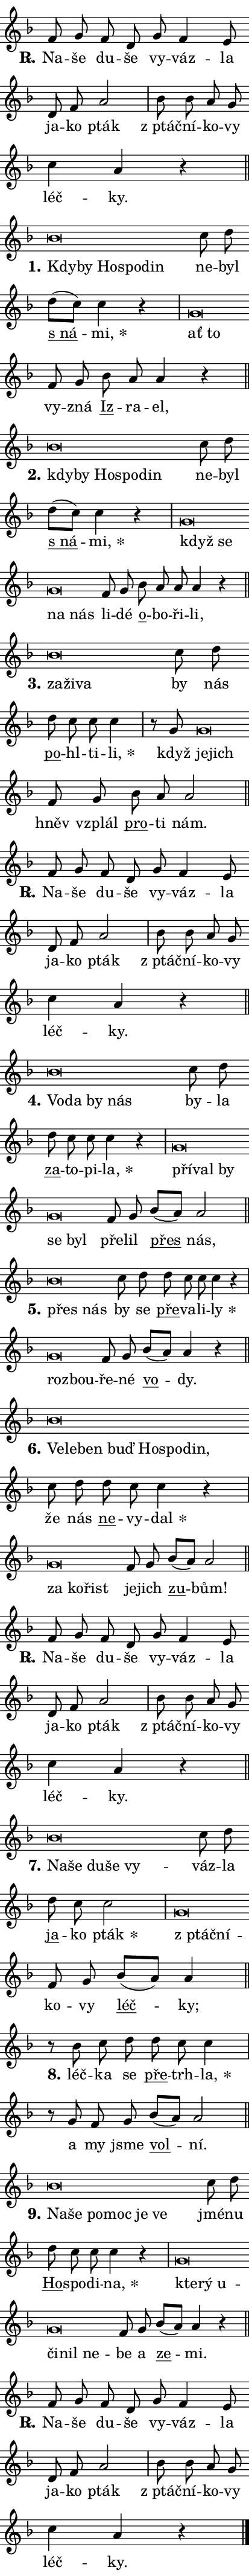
\version "2.22.1"
\header { tagline = "" }
\paper {
  indent = 0\cm
  top-margin = 0\cm
  right-margin = 0\cm
  bottom-margin = 0\cm
  left-margin = 0\cm
  paper-width = 7\cm
  page-breaking = #ly:one-page-breaking
  system-system-spacing.basic-distance = #11
  score-system-spacing.basic-distance = #11.3
  ragged-last = ##f
}


%% Author: Thomas Morley
%% https://lists.gnu.org/archive/html/lilypond-user/2020-05/msg00002.html
#(define (line-position grob)
"Returns position of @var[grob} in current system:
   @code{'start}, if at first time-step
   @code{'end}, if at last time-step
   @code{'middle} otherwise
"
  (let* ((col (ly:item-get-column grob))
         (ln (ly:grob-object col 'left-neighbor))
         (rn (ly:grob-object col 'right-neighbor))
         (col-to-check-left (if (ly:grob? ln) ln col))
         (col-to-check-right (if (ly:grob? rn) rn col))
         (break-dir-left
           (and
             (ly:grob-property col-to-check-left 'non-musical #f)
             (ly:item-break-dir col-to-check-left)))
         (break-dir-right
           (and
             (ly:grob-property col-to-check-right 'non-musical #f)
             (ly:item-break-dir col-to-check-right))))
        (cond ((eqv? 1 break-dir-left) 'start)
              ((eqv? -1 break-dir-right) 'end)
              (else 'middle))))

#(define (tranparent-at-line-position vctor)
  (lambda (grob)
  "Relying on @code{line-position} select the relevant enry from @var{vctor}.
Used to determine transparency,"
    (case (line-position grob)
      ((end) (not (vector-ref vctor 0)))
      ((middle) (not (vector-ref vctor 1)))
      ((start) (not (vector-ref vctor 2))))))

noteHeadBreakVisibility =
#(define-music-function (break-visibility)(vector?)
"Makes @code{NoteHead}s transparent relying on @var{break-visibility}"
#{
  \override NoteHead.transparent =
    #(tranparent-at-line-position break-visibility)
#})

#(define delete-ledgers-for-transparent-note-heads
  (lambda (grob)
    "Reads whether a @code{NoteHead} is transparent.
If so this @code{NoteHead} is removed from @code{'note-heads} from
@var{grob}, which is supposed to be @code{LedgerLineSpanner}.
As a result ledgers are not printed for this @code{NoteHead}"
    (let* ((nhds-array (ly:grob-object grob 'note-heads))
           (nhds-list
             (if (ly:grob-array? nhds-array)
                 (ly:grob-array->list nhds-array)
                 '()))
           ;; Relies on the transparent-property being done before
           ;; Staff.LedgerLineSpanner.after-line-breaking is executed.
           ;; This is fragile ...
           (to-keep
             (remove
               (lambda (nhd)
                 (ly:grob-property nhd 'transparent #f))
               nhds-list)))
      ;; TODO find a better method to iterate over grob-arrays, similiar
      ;; to filter/remove etc for lists
      ;; For now rebuilt from scratch
      (set! (ly:grob-object grob 'note-heads)  '())
      (for-each
        (lambda (nhd)
          (ly:pointer-group-interface::add-grob grob 'note-heads nhd))
        to-keep))))

hideNotes = {
  \noteHeadBreakVisibility #begin-of-line-visible
}
unHideNotes = {
  \noteHeadBreakVisibility #all-visible
}

% work-around for resetting accidentals
% https://lilypond.org/doc/v2.23/Documentation/notation/displaying-rhythms#unmetered-music
cadenzaMeasure = {
  \cadenzaOff
  \partial 1024 s1024
  \cadenzaOn
}

#(define-markup-command (accent layout props text) (markup?)
  "Underline accented syllable"
  (interpret-markup layout props
    #{\markup \override #'(offset . 4.3) \underline { #text }#}))

responsum = \markup \concat {
  "R" \hspace #-1.05 \path #0.1 #'((moveto 0 0.07) (lineto 0.9 0.8)) \hspace #0.05 "."
}

\layout {
    \context {
        \Staff
        \remove "Time_signature_engraver"
        \override LedgerLineSpanner.after-line-breaking = #delete-ledgers-for-transparent-note-heads
    }
    \context {
        \Voice {
            \override NoteHead.output-attributes = #'((class . "notehead"))
            \override Hairpin.height = #0.55
        }
    }
    \context {
        \Lyrics {
            \override StanzaNumber.output-attributes = #'((class . "stanzanumber"))
            \override LyricSpace.minimum-distance = #0.9
            \override LyricText.font-name = #"TeX Gyre Schola"
            \override LyricText.font-size = 1
            \override StanzaNumber.font-name = #"TeX Gyre Schola Bold"
            \override StanzaNumber.font-size = 1
        }
    }
}

% magnetic-lyrics.ily
%
%   written by
%     Jean Abou Samra <jean@abou-samra.fr>
%     Werner Lemberg <wl@gnu.org>
%
%   adapted by
%     Jiri Hon <jiri.hon@gmail.com>
%
% Version 2022-Apr-15

% https://www.mail-archive.com/lilypond-user@gnu.org/msg149350.html

#(define (Left_hyphen_pointer_engraver context)
   "Collect syllable-hyphen-syllable occurrences in lyrics and store
them in properties.  This engraver only looks to the left.  For
example, if the lyrics input is @code{foo -- bar}, it does the
following.

@itemize @bullet
@item
Set the @code{text} property of the @code{LyricHyphen} grob between
@q{foo} and @q{bar} to @code{foo}.

@item
Set the @code{left-hyphen} property of the @code{LyricText} grob with
text @q{foo} to the @code{LyricHyphen} grob between @q{foo} and
@q{bar}.
@end itemize

Use this auxiliary engraver in combination with the
@code{lyric-@/text::@/apply-@/magnetic-@/offset!} hook."
   (let ((hyphen #f)
         (text #f))
     (make-engraver
      (acknowledgers
       ((lyric-syllable-interface engraver grob source-engraver)
        (set! text grob)))
      (end-acknowledgers
       ((lyric-hyphen-interface engraver grob source-engraver)
        ;(when (not (grob::has-interface grob 'lyric-space-interface))
          (set! hyphen grob)));)
      ((stop-translation-timestep engraver)
       (when (and text hyphen)
         (ly:grob-set-object! text 'left-hyphen hyphen))
       (set! text #f)
       (set! hyphen #f)))))

#(define (lyric-text::apply-magnetic-offset! grob)
   "If the space between two syllables is less than the value in
property @code{LyricText@/.details@/.squash-threshold}, move the right
syllable to the left so that it gets concatenated with the left
syllable.

Use this function as a hook for
@code{LyricText@/.after-@/line-@/breaking} if the
@code{Left_@/hyphen_@/pointer_@/engraver} is active."
   (let ((hyphen (ly:grob-object grob 'left-hyphen #f)))
     (when hyphen
       (let ((left-text (ly:spanner-bound hyphen LEFT)))
         (when (grob::has-interface left-text 'lyric-syllable-interface)
           (let* ((common (ly:grob-common-refpoint grob left-text X))
                  (this-x-ext (ly:grob-extent grob common X))
                  (left-x-ext
                   (begin
                     ;; Trigger magnetism for left-text.
                     (ly:grob-property left-text 'after-line-breaking)
                     (ly:grob-extent left-text common X)))
                  ;; `delta` is the gap width between two syllables.
                  (delta (- (interval-start this-x-ext)
                            (interval-end left-x-ext)))
                  (details (ly:grob-property grob 'details))
                  (threshold (assoc-get 'squash-threshold details 0.2)))
             (when (< delta threshold)
               (let* (;; We have to manipulate the input text so that
                      ;; ligatures crossing syllable boundaries are not
                      ;; disabled.  For languages based on the Latin
                      ;; script this is essentially a beautification.
                      ;; However, for non-Western scripts it can be a
                      ;; necessity.
                      (lt (ly:grob-property left-text 'text))
                      (rt (ly:grob-property grob 'text))
                      (is-space (grob::has-interface hyphen 'lyric-space-interface))
                      (space (if is-space " " ""))
                      (space-markup (grob-interpret-markup grob " "))
                      (space-size (interval-length (ly:stencil-extent space-markup X)))
                      (extra-delta (if is-space space-size 0))
                      ;; Append new syllable.
                      (ltrt-space (if (and (string? lt) (string? rt))
                                (string-append lt space rt)
                                (make-concat-markup (list lt space rt))))
                      ;; Right-align `ltrt` to the right side.
                      (ltrt-space-markup (grob-interpret-markup
                               grob
                               (make-translate-markup
                                (cons (interval-length this-x-ext) 0)
                                (make-right-align-markup ltrt-space)))))
                 (begin
                   ;; Don't print `left-text`.
                   (ly:grob-set-property! left-text 'stencil #f)
                   ;; Set text and stencil (which holds all collected
                   ;; syllables so far) and shift it to the left.
                   (ly:grob-set-property! grob 'text ltrt-space)
                   (ly:grob-set-property! grob 'stencil ltrt-space-markup)
                   (ly:grob-translate-axis! grob (- (- delta extra-delta)) X))))))))))


#(define (lyric-hyphen::displace-bounds-first grob)
   ;; Make very sure this callback isn't triggered too early.
   (let ((left (ly:spanner-bound grob LEFT))
         (right (ly:spanner-bound grob RIGHT)))
     (ly:grob-property left 'after-line-breaking)
     (ly:grob-property right 'after-line-breaking)
     (ly:lyric-hyphen::print grob)))

squashThreshold = #0.4

\layout {
  \context {
    \Lyrics
    \consists #Left_hyphen_pointer_engraver
    \override LyricText.after-line-breaking =
      #lyric-text::apply-magnetic-offset!
    \override LyricHyphen.stencil = #lyric-hyphen::displace-bounds-first
    \override LyricText.details.squash-threshold = \squashThreshold
    \override LyricHyphen.minimum-distance = 0
    \override LyricHyphen.minimum-length = \squashThreshold
  }
}

squash = \override LyricText.details.squash-threshold = 9999
unSquash = \override LyricText.details.squash-threshold = \squashThreshold

left = \override LyricText.self-alignment-X = #LEFT
unLeft = \revert LyricText.self-alignment-X

starOffset = #(lambda (grob) 
                (let ((x_offset (ly:self-alignment-interface::aligned-on-x-parent grob)))
                  (if (= x_offset 0) 0 (+ x_offset 1.2))))

star = #(define-music-function (syllable)(string?)
"Append star separator at the end of a syllable"
#{
  \once \override LyricText.X-offset = #starOffset
  \lyricmode { \markup {
    #syllable
    \override #'((font-name . "TeX Gyre Schola Bold")) \hspace #0.2 \lower #0.65 \larger "*"
  } }
#})

starAccent = #(define-music-function (syllable)(string?)
"Append star separator at the end of a syllable and make accent"
#{
  \once \override LyricText.X-offset = #starOffset
  \lyricmode { \markup {
    \accent #syllable
    \override #'((font-name . "TeX Gyre Schola Bold")) \hspace #0.2 \lower #0.65 \larger "*"
  } }
#})

breath = #(define-music-function (syllable)(string?)
"Append breathing indicator at the end of a syllable"
#{
  \lyricmode { \markup { #syllable "+" } }
#})

optionalBreath = #(define-music-function (syllable)(string?)
"Append optional breathing indicator at the end of a syllable"
#{
  \lyricmode { \markup { #syllable "(+)" } }
#})


\score {
    <<
        \new Voice = "melody" { \cadenzaOn \key f \major \relative { f'8 g f d g f4 e8 \bar "" d f a2 \cadenzaMeasure \bar "|" bes8 bes a g \bar "" c4 a r \cadenzaMeasure \bar "||" \break } }
        \new Lyrics \lyricsto "melody" { \lyricmode { \set stanza = \responsum
Na -- še du -- še vy -- váz -- la ja -- ko pták "z ptáč" -- ní -- ko -- vy léč -- ky. } }
    >>
    \layout {}
}

\score {
    <<
        \new Voice = "melody" { \cadenzaOn \key f \major \relative { bes'\breve*1/16 \hideNotes \breve*1/16 \bar "" \breve*1/16 \bar "" \breve*1/16 \breve*1/16 \bar "" \unHideNotes c8 d \bar "" d[( c)] c4 r \cadenzaMeasure \bar "|" g\breve*1/16 \hideNotes \breve*1/16 \bar "" \unHideNotes f8 g \bar "" bes a a4 r \cadenzaMeasure \bar "||" \break } }
        \new Lyrics \lyricsto "melody" { \lyricmode { \set stanza = "1."
\left Kdy -- \squash by Ho -- spo -- din \unLeft \unSquash ne -- byl \markup \accent "s ná" -- \star mi, \left ať \squash to \unLeft \unSquash vy -- zná \markup \accent Iz -- ra -- el, } }
    >>
    \layout {}
}

\score {
    <<
        \new Voice = "melody" { \cadenzaOn \key f \major \relative { bes'\breve*1/16 \hideNotes \breve*1/16 \bar "" \breve*1/16 \bar "" \breve*1/16 \breve*1/16 \bar "" \unHideNotes c8 d \bar "" d[( c)] c4 r \cadenzaMeasure \bar "|" g\breve*1/16 \hideNotes \breve*1/16 \bar "" \breve*1/16 \breve*1/16 \bar "" \unHideNotes f8 g \bar "" bes a a a4 r \cadenzaMeasure \bar "||" \break } }
        \new Lyrics \lyricsto "melody" { \lyricmode { \set stanza = "2."
\left kdy -- \squash by Ho -- spo -- din \unLeft \unSquash ne -- byl \markup \accent "s ná" -- \star mi, \left když \squash se na nás \unLeft \unSquash li -- dé \markup \accent o -- bo -- ři -- li, } }
    >>
    \layout {}
}

\score {
    <<
        \new Voice = "melody" { \cadenzaOn \key f \major \relative { bes'\breve*1/16 \hideNotes \breve*1/16 \breve*1/16 \bar "" \unHideNotes c8 d \bar "" d c c c4 \cadenzaMeasure \bar "|" r8 g8 g\breve*1/16 \hideNotes \breve*1/16 \bar "" \unHideNotes f8 g \bar "" bes a a2 \cadenzaMeasure \bar "||" \break } }
        \new Lyrics \lyricsto "melody" { \lyricmode { \set stanza = "3."
\left za -- \squash ži -- va \unLeft \unSquash by nás \markup \accent po -- hl -- ti -- \star li, když \left je -- \squash jich \unLeft \unSquash hněv vzplál \markup \accent pro -- ti nám. } }
    >>
    \layout {}
}

\score {
    <<
        \new Voice = "melody" { \cadenzaOn \key f \major \relative { f'8 g f d g f4 e8 \bar "" d f a2 \cadenzaMeasure \bar "|" bes8 bes a g \bar "" c4 a r \cadenzaMeasure \bar "||" \break } }
        \new Lyrics \lyricsto "melody" { \lyricmode { \set stanza = \responsum
Na -- še du -- še vy -- váz -- la ja -- ko pták "z ptáč" -- ní -- ko -- vy léč -- ky. } }
    >>
    \layout {}
}

\score {
    <<
        \new Voice = "melody" { \cadenzaOn \key f \major \relative { bes'\breve*1/16 \hideNotes \breve*1/16 \bar "" \breve*1/16 \breve*1/16 \bar "" \unHideNotes c8 d \bar "" d c c c4 r \cadenzaMeasure \bar "|" g\breve*1/16 \hideNotes \breve*1/16 \bar "" \breve*1/16 \bar "" \breve*1/16 \breve*1/16 \bar "" \unHideNotes f8 g \bar "" bes[( a)] a2 \cadenzaMeasure \bar "||" \break } }
        \new Lyrics \lyricsto "melody" { \lyricmode { \set stanza = "4."
\left Vo -- \squash da by nás \unLeft \unSquash by -- la \markup \accent za -- to -- pi -- \star la, \left pří -- \squash val by se byl \unLeft \unSquash pře -- lil \markup \accent přes nás, } }
    >>
    \layout {}
}

\score {
    <<
        \new Voice = "melody" { \cadenzaOn \key f \major \relative { bes'\breve*1/16 \hideNotes \breve*1/16 \bar "" \unHideNotes c8 d \bar "" d c c c4 r \cadenzaMeasure \bar "|" g\breve*1/16 \hideNotes \breve*1/16 \bar "" \unHideNotes f8 g \bar "" bes[( a)] a4 r \cadenzaMeasure \bar "||" \break } }
        \new Lyrics \lyricsto "melody" { \lyricmode { \set stanza = "5."
\left přes \squash nás \unLeft \unSquash by se \markup \accent pře -- va -- li -- \star ly \left roz -- \squash bou -- \unLeft \unSquash ře -- né \markup \accent vo -- dy. } }
    >>
    \layout {}
}

\score {
    <<
        \new Voice = "melody" { \cadenzaOn \key f \major \relative { bes'\breve*1/16 \hideNotes \breve*1/16 \bar "" \breve*1/16 \bar "" \breve*1/16 \bar "" \breve*1/16 \bar "" \breve*1/16 \breve*1/16 \bar "" \unHideNotes c8 d \bar "" d c c4 r \cadenzaMeasure \bar "|" g\breve*1/16 \hideNotes \breve*1/16 \breve*1/16 \bar "" \unHideNotes f8 g \bar "" bes[( a)] a2 \cadenzaMeasure \bar "||" \break } }
        \new Lyrics \lyricsto "melody" { \lyricmode { \set stanza = "6."
\left Ve -- \squash le -- ben buď Ho -- spo -- din, \unLeft \unSquash že nás \markup \accent ne -- vy -- \star dal \left za \squash ko -- řist \unLeft \unSquash je -- jich \markup \accent zu -- bům! } }
    >>
    \layout {}
}

\score {
    <<
        \new Voice = "melody" { \cadenzaOn \key f \major \relative { f'8 g f d g f4 e8 \bar "" d f a2 \cadenzaMeasure \bar "|" bes8 bes a g \bar "" c4 a r \cadenzaMeasure \bar "||" \break } }
        \new Lyrics \lyricsto "melody" { \lyricmode { \set stanza = \responsum
Na -- še du -- še vy -- váz -- la ja -- ko pták "z ptáč" -- ní -- ko -- vy léč -- ky. } }
    >>
    \layout {}
}

\score {
    <<
        \new Voice = "melody" { \cadenzaOn \key f \major \relative { bes'\breve*1/16 \hideNotes \breve*1/16 \bar "" \breve*1/16 \bar "" \breve*1/16 \breve*1/16 \bar "" \unHideNotes c8 d \bar "" d c c2 \cadenzaMeasure \bar "|" g\breve*1/16 \hideNotes \breve*1/16 \bar "" \unHideNotes f8 g \bar "" bes[( a)] a4 \cadenzaMeasure \bar "||" \break } }
        \new Lyrics \lyricsto "melody" { \lyricmode { \set stanza = "7."
\left Na -- \squash še du -- še vy -- \unLeft \unSquash váz -- la \markup \accent ja -- ko \star pták \left "z ptáč" -- \squash ní -- \unLeft \unSquash ko -- vy \markup \accent léč -- ky; } }
    >>
    \layout {}
}

\score {
    <<
        \new Voice = "melody" { \cadenzaOn \key f \major \relative { r8 bes' c8 d \bar "" d c c4 \cadenzaMeasure \bar "|" r8 g8 f8 g \bar "" bes[( a)] a2 \cadenzaMeasure \bar "||" \break } }
        \new Lyrics \lyricsto "melody" { \lyricmode { \set stanza = "8."
léč -- ka se \markup \accent pře -- trh -- \star la, a my jsme \markup \accent vol -- ní. } }
    >>
    \layout {}
}

\score {
    <<
        \new Voice = "melody" { \cadenzaOn \key f \major \relative { bes'\breve*1/16 \hideNotes \breve*1/16 \bar "" \breve*1/16 \bar "" \breve*1/16 \bar "" \breve*1/16 \breve*1/16 \bar "" \unHideNotes c8 d \bar "" d c c c4 r \cadenzaMeasure \bar "|" g\breve*1/16 \hideNotes \breve*1/16 \bar "" \breve*1/16 \bar "" \breve*1/16 \bar "" \breve*1/16 \breve*1/16 \bar "" \unHideNotes f8 g \bar "" bes[( a)] a4 r \cadenzaMeasure \bar "||" \break } }
        \new Lyrics \lyricsto "melody" { \lyricmode { \set stanza = "9."
\left Na -- \squash še po -- moc je ve \unLeft \unSquash jmé -- nu \markup \accent Ho -- spo -- di -- \star na, \left kte -- \squash rý u -- či -- nil ne -- \unLeft \unSquash be a \markup \accent ze -- mi. } }
    >>
    \layout {}
}

\score {
    <<
        \new Voice = "melody" { \cadenzaOn \key f \major \relative { f'8 g f d g f4 e8 \bar "" d f a2 \cadenzaMeasure \bar "|" bes8 bes a g \bar "" c4 a r \cadenzaMeasure \bar "||" \break } \bar "|." }
        \new Lyrics \lyricsto "melody" { \lyricmode { \set stanza = \responsum
Na -- še du -- še vy -- váz -- la ja -- ko pták "z ptáč" -- ní -- ko -- vy léč -- ky. } }
    >>
    \layout {}
}
